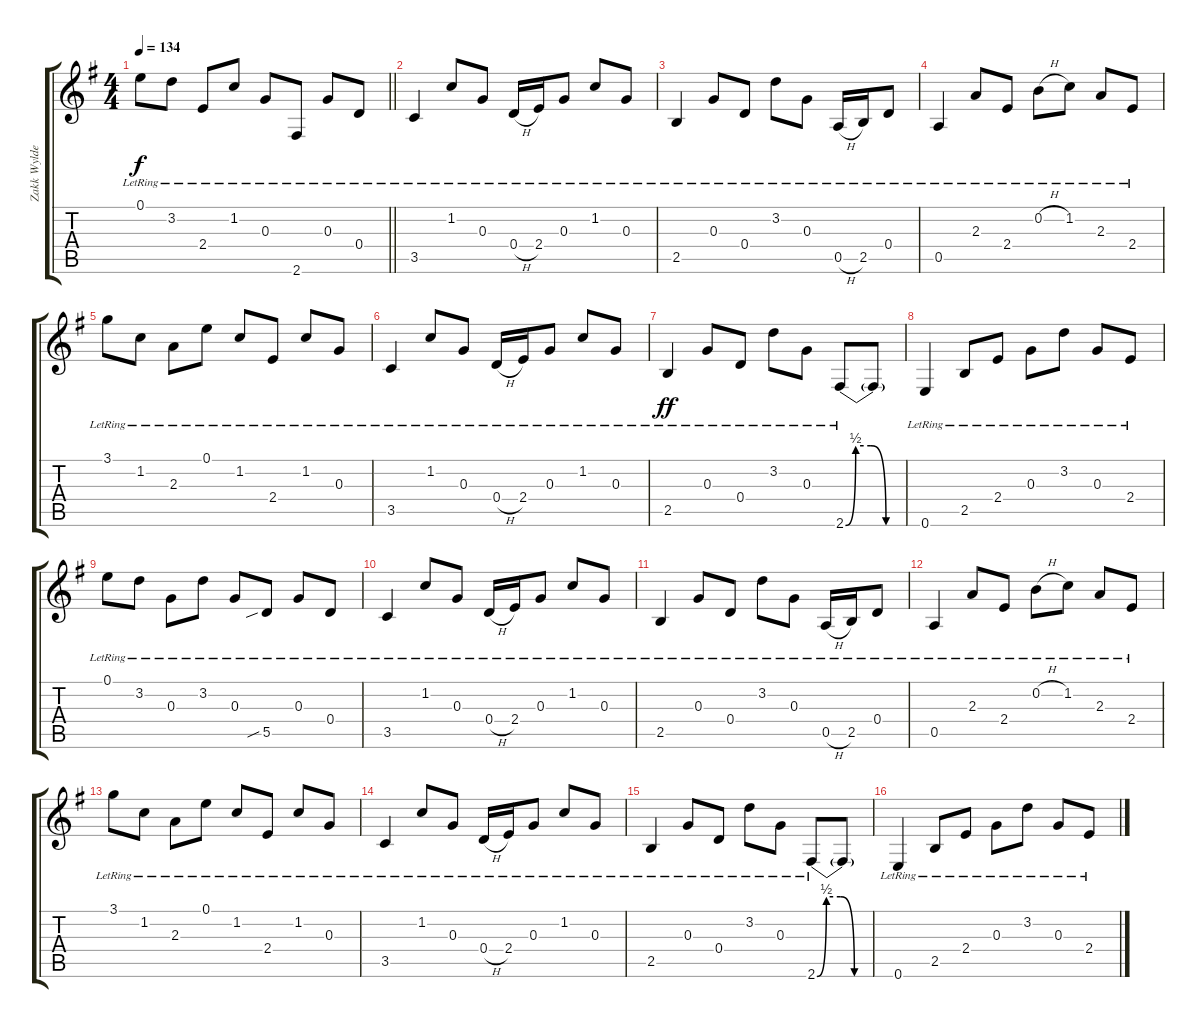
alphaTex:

\track ("Zakk Wylde (Rythem)" "Zakk Wylde") {instrument acousticguitarsteel}
\staff {score tabs}
\tuning (E4 B3 G3 D3 A2 E2) {hide}
\ts (4 4)
\tempo 134
\clef g2
\barLineRight lightlight
\ks g
0.1{lr}.8{dy f} 3.2{lr}.8 2.4{lr}.8 1.2{lr}.8 0.3{lr}.8 2.6{lr}.8 0.3{lr}.8 0.4{lr}.8 |
3.5{lr}.4 1.2{lr}.8 0.3{lr}.8 0.4{h lr}.16 2.4{lr}.16 0.3{lr}.8 1.2{lr}.8 0.3{lr}.8 |
2.5{lr}.4 0.3{lr}.8 0.4{lr}.8 3.2{lr}.8 0.3{lr}.8 0.5{h lr}.16 2.5{lr}.16 0.4{lr}.8 |
0.5{lr}.4 2.3{lr}.8 2.4{lr}.8 0.2{h lr}.8 1.2{lr}.8 2.3{lr}.8 2.4{lr}.8 |
3.1{lr}.8 1.2{lr}.8 2.3{lr}.8 0.1{lr}.8 1.2{lr}.8 2.4{lr}.8 1.2{lr}.8 0.3{lr}.8 |
3.5{lr}.4 1.2{lr}.8 0.3{lr}.8 0.4{h lr}.16 2.4{lr}.16 0.3{lr}.8 1.2{lr}.8 0.3{lr}.8 |
2.5{lr}.4{dy ff} 0.3{lr}.8 0.4{lr}.8 3.2{lr}.8 0.3{lr}.8 2.6{be (custom 0 0 10 2 25 2 40 0 60 0) lr}.8 2.6{t}.8 |
0.6{lr}.4 2.5{lr}.8 2.4{lr}.8 0.3{lr}.8 3.2{lr}.8 0.3{lr}.8 2.4{lr}.8 |
0.1{lr}.8 3.2{lr}.8 0.3{lr}.8 3.2{lr}.8 0.3{lr}.8 5.5{sib lr}.8 0.3{lr}.8 0.4{lr}.8 |
3.5{lr}.4 1.2{lr}.8 0.3{lr}.8 0.4{h lr}.16 2.4{lr}.16 0.3{lr}.8 1.2{lr}.8 0.3{lr}.8 |
2.5{lr}.4 0.3{lr}.8 0.4{lr}.8 3.2{lr}.8 0.3{lr}.8 0.5{h lr}.16 2.5{lr}.16 0.4{lr}.8 |
0.5{lr}.4 2.3{lr}.8 2.4{lr}.8 0.2{h lr}.8 1.2{lr}.8 2.3{lr}.8 2.4{lr}.8 |
3.1{lr}.8 1.2{lr}.8 2.3{lr}.8 0.1{lr}.8 1.2{lr}.8 2.4{lr}.8 1.2{lr}.8 0.3{lr}.8 |
3.5{lr}.4 1.2{lr}.8 0.3{lr}.8 0.4{h lr}.16 2.4{lr}.16 0.3{lr}.8 1.2{lr}.8 0.3{lr}.8 |
2.5{lr}.4 0.3{lr}.8 0.4{lr}.8 3.2{lr}.8 0.3{lr}.8 2.6{be (custom 0 0 10 2 25 2 40 0 60 0) lr}.8 2.6{t}.8 |
0.6{lr}.4 2.5{lr}.8 2.4{lr}.8 0.3{lr}.8 3.2{lr}.8 0.3{lr}.8 2.4{lr}.8
